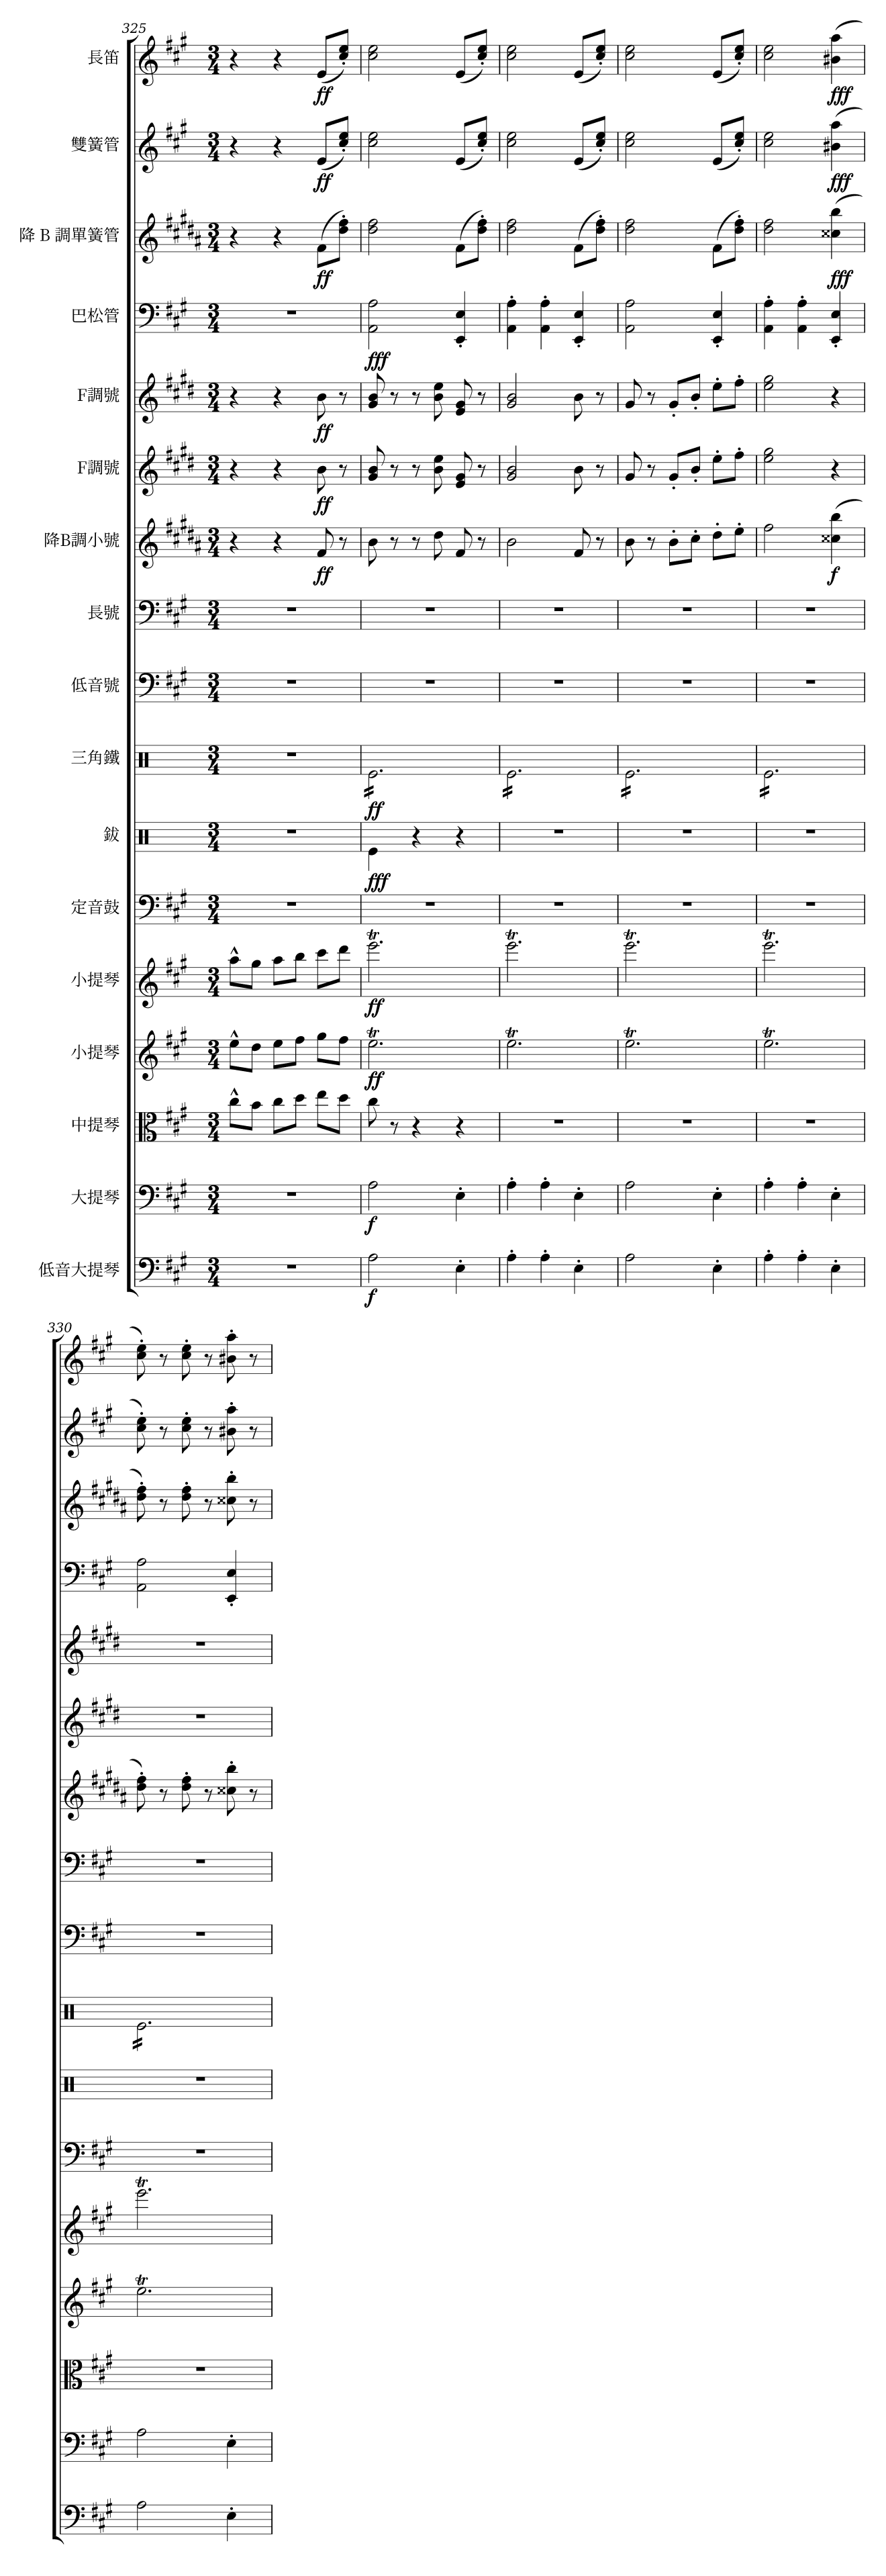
**kern	**dynam	**kern	**dynam	**kern	**kern	**dynam	**kern	**dynam	**kern	**kern	**dynam	**kern	**dynam	**kern	**kern	**kern	**dynam	**kern	**dynam	**kern	**dynam	**kern	**dynam	**kern	**dynam	**kern	**dynam	**kern	**dynam
*part17	*part17	*part16	*part16	*part15	*part14	*part14	*part13	*part13	*part12	*part11	*part11	*part10	*part10	*part9	*part8	*part7	*part7	*part6	*part6	*part5	*part5	*part4	*part4	*part3	*part3	*part2	*part2	*part1	*part1
*staff17	*staff17	*staff16	*staff16	*staff15	*staff14	*staff14	*staff13	*staff13	*staff12	*staff11	*staff11	*staff10	*staff10	*staff9	*staff8	*staff7	*staff7	*staff6	*staff6	*staff5	*staff5	*staff4	*staff4	*staff3	*staff3	*staff2	*staff2	*staff1	*staff1
*I"低音大提琴	*	*I"大提琴	*	*I"中提琴	*I"小提琴	*	*I"小提琴	*	*I"定音鼓	*I"鈸	*	*I"三角鐵	*	*I"低音號	*I"長號	*I"降B調小號	*	*I"F調號	*	*I"F調號	*	*I"巴松管	*	*I"降 B 調單簧管	*	*I"雙簧管	*	*I"長笛	*
*clefF4	*	*clefF4	*	*clefC3	*clefG2	*	*clefG2	*	*clefF4	*clefX	*	*clefX	*	*clefF4	*clefF4	*clefG2	*	*clefG2	*	*clefG2	*	*clefF4	*	*clefG2	*	*clefG2	*	*clefG2	*
*ITrd7c12	*	*	*	*	*	*	*	*	*	*	*	*	*	*	*	*ITrd1c2	*	*ITrd4c7	*	*ITrd4c7	*	*	*	*ITrd1c2	*	*	*	*	*
*k[f#c#g#]	*	*k[f#c#g#]	*	*k[f#c#g#]	*k[f#c#g#]	*	*k[f#c#g#]	*	*k[f#c#g#]	*k[]	*	*k[]	*	*k[f#c#g#]	*k[f#c#g#]	*k[f#c#g#]	*	*k[f#c#g#]	*	*k[f#c#g#]	*	*k[f#c#g#]	*	*k[f#c#g#]	*	*k[f#c#g#]	*	*k[f#c#g#]	*
*M3/4	*	*M3/4	*	*M3/4	*M3/4	*	*M3/4	*	*M3/4	*M3/4	*	*M3/4	*	*M3/4	*M3/4	*M3/4	*	*M3/4	*	*M3/4	*	*M3/4	*	*M3/4	*	*M3/4	*	*M3/4	*
=325	=325	=325	=325	=325	=325	=325	=325	=325	=325	=325	=325	=325	=325	=325	=325	=325	=325	=325	=325	=325	=325	=325	=325	=325	=325	=325	=325	=325	=325
2.r	.	2.r	.	8cc#^^\L	8ee^^\L	.	8aa^^\L	.	2.r	2.r	.	2.r	.	2.r	2.r	4r	.	4r	.	4r	.	2.r	.	4r	.	4r	.	4r	.
.	.	.	.	8b\J	8dd\J	.	8gg#\J	.	.	.	.	.	.	.	.	.	.	.	.	.	.	.	.	.	.	.	.	.	.
.	.	.	.	8cc#\L	8ee\L	.	8aa\L	.	.	.	.	.	.	.	.	4r	.	4r	.	4r	.	.	.	4r	.	4r	.	4r	.
.	.	.	.	8dd\J	8ff#\J	.	8bb\J	.	.	.	.	.	.	.	.	.	.	.	.	.	.	.	.	.	.	.	.	.	.
!	!	!	!	!	!	!	!	!	!	!	!	!	!	!	!	!	!LO:DY:b	!	!LO:DY:b	!	!LO:DY:b	!	!	!	!LO:DY:b	!	!LO:DY:b	!	!LO:DY:b
.	.	.	.	8ee\L	8gg#\L	.	8ccc#\L	.	.	.	.	.	.	.	.	8e/	ff	8e\	ff	8e\	ff	.	.	(>8e\L	ff	(<8e/L	ff	(<8e/L	ff
.	.	.	.	8dd\J	8ff#\J	.	8ddd\J	.	.	.	.	.	.	.	.	8r	.	8r	.	8r	.	.	.	8cc#\' 8ee\'J)	.	8cc#/' 8ee/'J)	.	8cc#/' 8ee/'J)	.
=326	=326	=326	=326	=326	=326	=326	=326	=326	=326	=326	=326	=326	=326	=326	=326	=326	=326	=326	=326	=326	=326	=326	=326	=326	=326	=326	=326	=326	=326
!	!LO:DY:b	!	!LO:DY:b	!	!	!LO:DY:b	!	!LO:DY:b	!	!	!LO:DY:b	!	!LO:DY:b	!	!	!	!	!	!	!	!	!	!LO:DY:b	!	!	!	!	!	!
*	*	*	*	*	*	*	*	*	*	*	*	*tremolo	*	*	*	*	*	*	*	*	*	*	*	*	*	*	*	*	*
2AA\	f	2A\	f	8cc#\	2.eeT\	ff	2.eeeT\	ff	2.r	4Re\	fff	16Re\LL	ff	2.r	2.r	8a\	.	8c#/ 8e/	.	8c#/ 8e/	.	2AA\ 2A\	fff	2cc#\ 2ee\	.	2cc#\ 2ee\	.	2cc#\ 2ee\	.
.	.	.	.	.	.	.	.	.	.	.	.	16Re\	.	.	.	.	.	.	.	.	.	.	.	.	.	.	.	.	.
.	.	.	.	8r	.	.	.	.	.	.	.	16Re\	.	.	.	8r	.	8r	.	8r	.	.	.	.	.	.	.	.	.
.	.	.	.	.	.	.	.	.	.	.	.	16Re\	.	.	.	.	.	.	.	.	.	.	.	.	.	.	.	.	.
.	.	.	.	4r	.	.	.	.	.	4r	.	16Re\	.	.	.	8r	.	8r	.	8r	.	.	.	.	.	.	.	.	.
.	.	.	.	.	.	.	.	.	.	.	.	16Re\	.	.	.	.	.	.	.	.	.	.	.	.	.	.	.	.	.
.	.	.	.	.	.	.	.	.	.	.	.	16Re\	.	.	.	8cc#\	.	8e\ 8a\	.	8e\ 8a\	.	.	.	.	.	.	.	.	.
.	.	.	.	.	.	.	.	.	.	.	.	16Re\	.	.	.	.	.	.	.	.	.	.	.	.	.	.	.	.	.
4EE'\	.	4E'\	.	4r	.	.	.	.	.	4r	.	16Re\	.	.	.	8e/	.	8A/ 8c#/	.	8A/ 8c#/	.	4EE/' 4E/'	.	(>8e\L	.	(<8e/L	.	(<8e/L	.
.	.	.	.	.	.	.	.	.	.	.	.	16Re\	.	.	.	.	.	.	.	.	.	.	.	.	.	.	.	.	.
.	.	.	.	.	.	.	.	.	.	.	.	16Re\	.	.	.	8r	.	8r	.	8r	.	.	.	8cc#\' 8ee\'J)	.	8cc#/' 8ee/'J)	.	8cc#/' 8ee/'J)	.
.	.	.	.	.	.	.	.	.	.	.	.	16Re\JJ	.	.	.	.	.	.	.	.	.	.	.	.	.	.	.	.	.
=327	=327	=327	=327	=327	=327	=327	=327	=327	=327	=327	=327	=327	=327	=327	=327	=327	=327	=327	=327	=327	=327	=327	=327	=327	=327	=327	=327	=327	=327
4AA'\	.	4A'\	.	2.r	2.eeT\	.	2.eeeT\	.	2.r	2.r	.	16Re\LL	.	2.r	2.r	2a\	.	2c#/ 2e/	.	2c#/ 2e/	.	4AA\' 4A\'	.	2cc#\ 2ee\	.	2cc#\ 2ee\	.	2cc#\ 2ee\	.
.	.	.	.	.	.	.	.	.	.	.	.	16Re\	.	.	.	.	.	.	.	.	.	.	.	.	.	.	.	.	.
.	.	.	.	.	.	.	.	.	.	.	.	16Re\	.	.	.	.	.	.	.	.	.	.	.	.	.	.	.	.	.
.	.	.	.	.	.	.	.	.	.	.	.	16Re\	.	.	.	.	.	.	.	.	.	.	.	.	.	.	.	.	.
4AA'\	.	4A'\	.	.	.	.	.	.	.	.	.	16Re\	.	.	.	.	.	.	.	.	.	4AA\' 4A\'	.	.	.	.	.	.	.
.	.	.	.	.	.	.	.	.	.	.	.	16Re\	.	.	.	.	.	.	.	.	.	.	.	.	.	.	.	.	.
.	.	.	.	.	.	.	.	.	.	.	.	16Re\	.	.	.	.	.	.	.	.	.	.	.	.	.	.	.	.	.
.	.	.	.	.	.	.	.	.	.	.	.	16Re\	.	.	.	.	.	.	.	.	.	.	.	.	.	.	.	.	.
4EE'\	.	4E'\	.	.	.	.	.	.	.	.	.	16Re\	.	.	.	8e/	.	8e\	.	8e\	.	4EE/' 4E/'	.	(>8e\L	.	(<8e/L	.	(<8e/L	.
.	.	.	.	.	.	.	.	.	.	.	.	16Re\	.	.	.	.	.	.	.	.	.	.	.	.	.	.	.	.	.
.	.	.	.	.	.	.	.	.	.	.	.	16Re\	.	.	.	8r	.	8r	.	8r	.	.	.	8cc#\' 8ee\'J)	.	8cc#/' 8ee/'J)	.	8cc#/' 8ee/'J)	.
.	.	.	.	.	.	.	.	.	.	.	.	16Re\JJ	.	.	.	.	.	.	.	.	.	.	.	.	.	.	.	.	.
!!LO:PB:g=z
=328	=328	=328	=328	=328	=328	=328	=328	=328	=328	=328	=328	=328	=328	=328	=328	=328	=328	=328	=328	=328	=328	=328	=328	=328	=328	=328	=328	=328	=328
2AA\	.	2A\	.	2.r	2.eeT\	.	2.eeeT\	.	2.r	2.r	.	16Re\LL	.	2.r	2.r	8a\	.	8c#/	.	8c#/	.	2AA\ 2A\	.	2cc#\ 2ee\	.	2cc#\ 2ee\	.	2cc#\ 2ee\	.
.	.	.	.	.	.	.	.	.	.	.	.	16Re\	.	.	.	.	.	.	.	.	.	.	.	.	.	.	.	.	.
.	.	.	.	.	.	.	.	.	.	.	.	16Re\	.	.	.	8r	.	8r	.	8r	.	.	.	.	.	.	.	.	.
.	.	.	.	.	.	.	.	.	.	.	.	16Re\	.	.	.	.	.	.	.	.	.	.	.	.	.	.	.	.	.
.	.	.	.	.	.	.	.	.	.	.	.	16Re\	.	.	.	8a'\L	.	8c#'/L	.	8c#'/L	.	.	.	.	.	.	.	.	.
.	.	.	.	.	.	.	.	.	.	.	.	16Re\	.	.	.	.	.	.	.	.	.	.	.	.	.	.	.	.	.
.	.	.	.	.	.	.	.	.	.	.	.	16Re\	.	.	.	8b'\J	.	8e'/J	.	8e'/J	.	.	.	.	.	.	.	.	.
.	.	.	.	.	.	.	.	.	.	.	.	16Re\	.	.	.	.	.	.	.	.	.	.	.	.	.	.	.	.	.
4EE'\	.	4E'\	.	.	.	.	.	.	.	.	.	16Re\	.	.	.	8cc#'\L	.	8a'\L	.	8a'\L	.	4EE/' 4E/'	.	(>8e\L	.	(<8e/L	.	(<8e/L	.
.	.	.	.	.	.	.	.	.	.	.	.	16Re\	.	.	.	.	.	.	.	.	.	.	.	.	.	.	.	.	.
.	.	.	.	.	.	.	.	.	.	.	.	16Re\	.	.	.	8dd'\J	.	8b'\J	.	8b'\J	.	.	.	8cc#\' 8ee\'J)	.	8cc#/' 8ee/'J)	.	8cc#/' 8ee/'J)	.
.	.	.	.	.	.	.	.	.	.	.	.	16Re\JJ	.	.	.	.	.	.	.	.	.	.	.	.	.	.	.	.	.
=329	=329	=329	=329	=329	=329	=329	=329	=329	=329	=329	=329	=329	=329	=329	=329	=329	=329	=329	=329	=329	=329	=329	=329	=329	=329	=329	=329	=329	=329
4AA'\	.	4A'\	.	2.r	2.eeT\	.	2.eeeT\	.	2.r	2.r	.	16Re\LL	.	2.r	2.r	2ee\	.	2a\ 2cc#\	.	2a\ 2cc#\	.	4AA\' 4A\'	.	2cc#\ 2ee\	.	2cc#\ 2ee\	.	2cc#\ 2ee\	.
.	.	.	.	.	.	.	.	.	.	.	.	16Re\	.	.	.	.	.	.	.	.	.	.	.	.	.	.	.	.	.
.	.	.	.	.	.	.	.	.	.	.	.	16Re\	.	.	.	.	.	.	.	.	.	.	.	.	.	.	.	.	.
.	.	.	.	.	.	.	.	.	.	.	.	16Re\	.	.	.	.	.	.	.	.	.	.	.	.	.	.	.	.	.
4AA'\	.	4A'\	.	.	.	.	.	.	.	.	.	16Re\	.	.	.	.	.	.	.	.	.	4AA\' 4A\'	.	.	.	.	.	.	.
.	.	.	.	.	.	.	.	.	.	.	.	16Re\	.	.	.	.	.	.	.	.	.	.	.	.	.	.	.	.	.
.	.	.	.	.	.	.	.	.	.	.	.	16Re\	.	.	.	.	.	.	.	.	.	.	.	.	.	.	.	.	.
.	.	.	.	.	.	.	.	.	.	.	.	16Re\	.	.	.	.	.	.	.	.	.	.	.	.	.	.	.	.	.
!	!	!	!	!	!	!	!	!	!	!	!	!	!	!	!	!	!LO:DY:b	!	!	!	!	!	!	!	!LO:DY:b	!	!LO:DY:b	!	!LO:DY:b
4EE'\	.	4E'\	.	.	.	.	.	.	.	.	.	16Re\	.	.	.	(>4b#X\ 4aa\	f	4r	.	4r	.	4EE/' 4E/'	.	(>4b#X\ 4aa\	fff	(>4b#X\ 4aa\	fff	(>4b#X\ 4aa\	fff
.	.	.	.	.	.	.	.	.	.	.	.	16Re\	.	.	.	.	.	.	.	.	.	.	.	.	.	.	.	.	.
.	.	.	.	.	.	.	.	.	.	.	.	16Re\	.	.	.	.	.	.	.	.	.	.	.	.	.	.	.	.	.
.	.	.	.	.	.	.	.	.	.	.	.	16Re\JJ	.	.	.	.	.	.	.	.	.	.	.	.	.	.	.	.	.
=330	=330	=330	=330	=330	=330	=330	=330	=330	=330	=330	=330	=330	=330	=330	=330	=330	=330	=330	=330	=330	=330	=330	=330	=330	=330	=330	=330	=330	=330
2AA\	.	2A\	.	2.r	2.eeT\	.	2.eeeT\	.	2.r	2.r	.	16Re\LL	.	2.r	2.r	8cc#\' 8ee\')	.	2.r	.	2.r	.	2AA\ 2A\	.	8cc#\' 8ee\')	.	8cc#\' 8ee\')	.	8cc#\' 8ee\')	.
.	.	.	.	.	.	.	.	.	.	.	.	16Re\	.	.	.	.	.	.	.	.	.	.	.	.	.	.	.	.	.
.	.	.	.	.	.	.	.	.	.	.	.	16Re\	.	.	.	8r	.	.	.	.	.	.	.	8r	.	8r	.	8r	.
.	.	.	.	.	.	.	.	.	.	.	.	16Re\	.	.	.	.	.	.	.	.	.	.	.	.	.	.	.	.	.
.	.	.	.	.	.	.	.	.	.	.	.	16Re\	.	.	.	8cc#\' 8ee\'	.	.	.	.	.	.	.	8cc#\' 8ee\'	.	8cc#\' 8ee\'	.	8cc#\' 8ee\'	.
.	.	.	.	.	.	.	.	.	.	.	.	16Re\	.	.	.	.	.	.	.	.	.	.	.	.	.	.	.	.	.
.	.	.	.	.	.	.	.	.	.	.	.	16Re\	.	.	.	8r	.	.	.	.	.	.	.	8r	.	8r	.	8r	.
.	.	.	.	.	.	.	.	.	.	.	.	16Re\	.	.	.	.	.	.	.	.	.	.	.	.	.	.	.	.	.
4EE'\	.	4E'\	.	.	.	.	.	.	.	.	.	16Re\	.	.	.	8b#X\' 8aa\'	.	.	.	.	.	4EE/' 4E/'	.	8b#X\' 8aa\'	.	8b#X\' 8aa\'	.	8b#X\' 8aa\'	.
.	.	.	.	.	.	.	.	.	.	.	.	16Re\	.	.	.	.	.	.	.	.	.	.	.	.	.	.	.	.	.
.	.	.	.	.	.	.	.	.	.	.	.	16Re\	.	.	.	8r	.	.	.	.	.	.	.	8r	.	8r	.	8r	.
.	.	.	.	.	.	.	.	.	.	.	.	16Re\JJ	.	.	.	.	.	.	.	.	.	.	.	.	.	.	.	.	.
*	*	*	*	*	*	*	*	*	*	*	*	*Xtremolo	*	*	*	*	*	*	*	*	*	*	*	*	*	*	*	*	*
=	=	=	=	=	=	=	=	=	=	=	=	=	=	=	=	=	=	=	=	=	=	=	=	=	=	=	=	=	=
*-	*-	*-	*-	*-	*-	*-	*-	*-	*-	*-	*-	*-	*-	*-	*-	*-	*-	*-	*-	*-	*-	*-	*-	*-	*-	*-	*-	*-	*-
